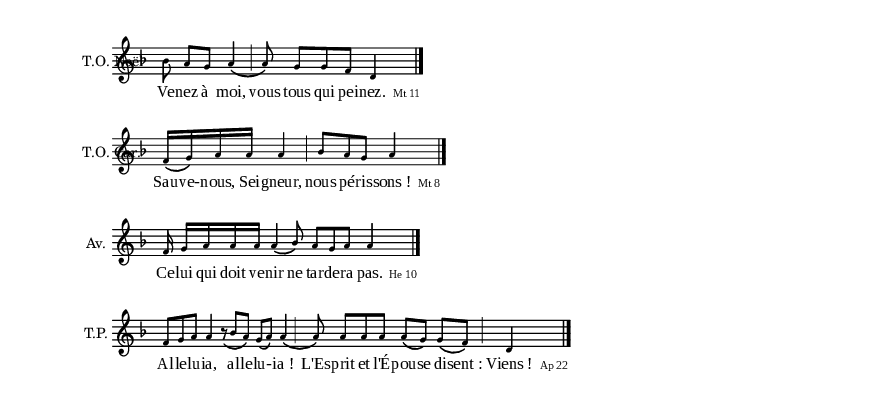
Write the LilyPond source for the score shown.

\version "2.10.0"
\include "definitions.ly"

%\markup { psaume 69}
\relative a' { 
	\new Staff {
		\cadenzaOn
		\key f \major
		\set Staff.instrumentName = \markup{ \center-align { T.O. Noël } }
		
		bes8 a[ g] \times 2/3 { a4\(  \cesure a8\) } \times 2/3 {g[ g f] } d4
		\endBar
	}

	\addlyrics {
		Ve -- nez à  moi, vous tous qui pei -- nez. 
 		\markup { \citation #"Mt 11" } }
	
	
}
\relative a' { 
	\new Staff {
		\cadenzaOn
		\key f \major
		\set Staff.instrumentName = \markup{ \center-align { T.O. Car. } }
		
		f16[\( g\) a a] a4 \cesure \times 2/3 { bes8[ a g] } a4
		
		
		
		\endBar
	}

	\addlyrics {
		Sau -- ve- -- nous, Sei -- gneur, nous pé -- ris -- "sons !"
 		\markup { \citation #"Mt 8" } }
	
	
}

\relative a' { 
	\new Staff {
		\cadenzaOn
		\key f \major
		\set Staff.instrumentName = \markup{ \center-align { Av. } }
		
		f16 g[ a a a] 
		\stemUp
		\times 2/3 { a4\(  bes8\) }
		\stemNeutral
		\times 2/3 { a[ g  a] } 
		a4
		
		
		
		\endBar
	}

	\addlyrics {
		Ce -- lui qui doit ve -- nir ne tar -- de -- ra pas.
 		\markup { \citation #"He 10" } }
	
	
}



\relative a' { 
	\new Staff {
		\cadenzaOn
		\key f \major
		\set Staff.instrumentName = \markup{ \center-align { T.P. } }
		\times 2/3 { f8[ g a] } a4 \pespace
		\times 2/3 {r8_\(bes[ a]\)} g[\( a\)] 
		\times 2/3 { a4\(\cesure \pespace  a8\) }
		\times 2/3 { a[ a a] } 
		a[\( g\)]  g[\( f\)]  \cesure \pespace d4
		\endBar
	}

	\addlyrics {
		Al -- le -- lu -- ia, al -- le -- lu -- - -- "ia !" L'Es -- prit et l'É -- pou -- se di -- "sent :" "Viens !"
 		\markup { \citation #"Ap 22" } }
	
	
}
